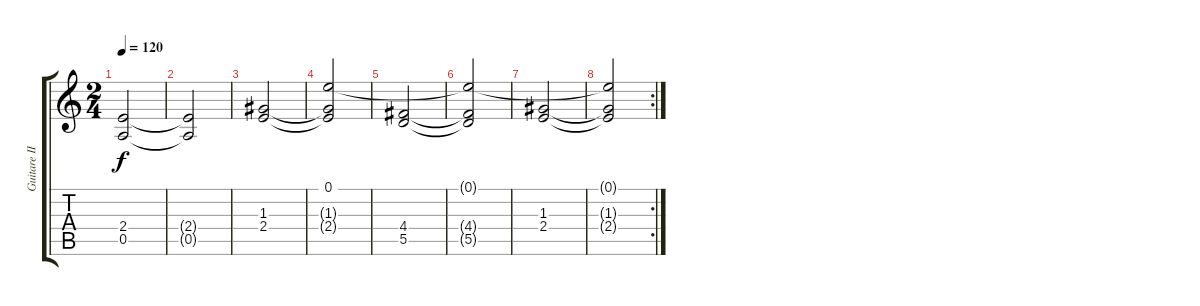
\track ("Guitare III" "Guitare II") {instrument distortionguitar}
\staff {score tabs}
\tuning (E4 B3 G3 D3 A2 E2) {hide}
\ts (2 4)
\tempo 120
\clef g2
\ks c
(2.4 0.5).2{dy f} |
(2.4{t} 0.5{t}).2 |
(1.3 2.4).2 |
(0.1 1.3{t} 2.4{t}).2 |
(4.4 5.5).2 |
(0.1{t} 4.4{t} 5.5{t}).2 |
(1.3 2.4).2 |
\rc 2
(0.1{t} 1.3{t} 2.4{t}).2
